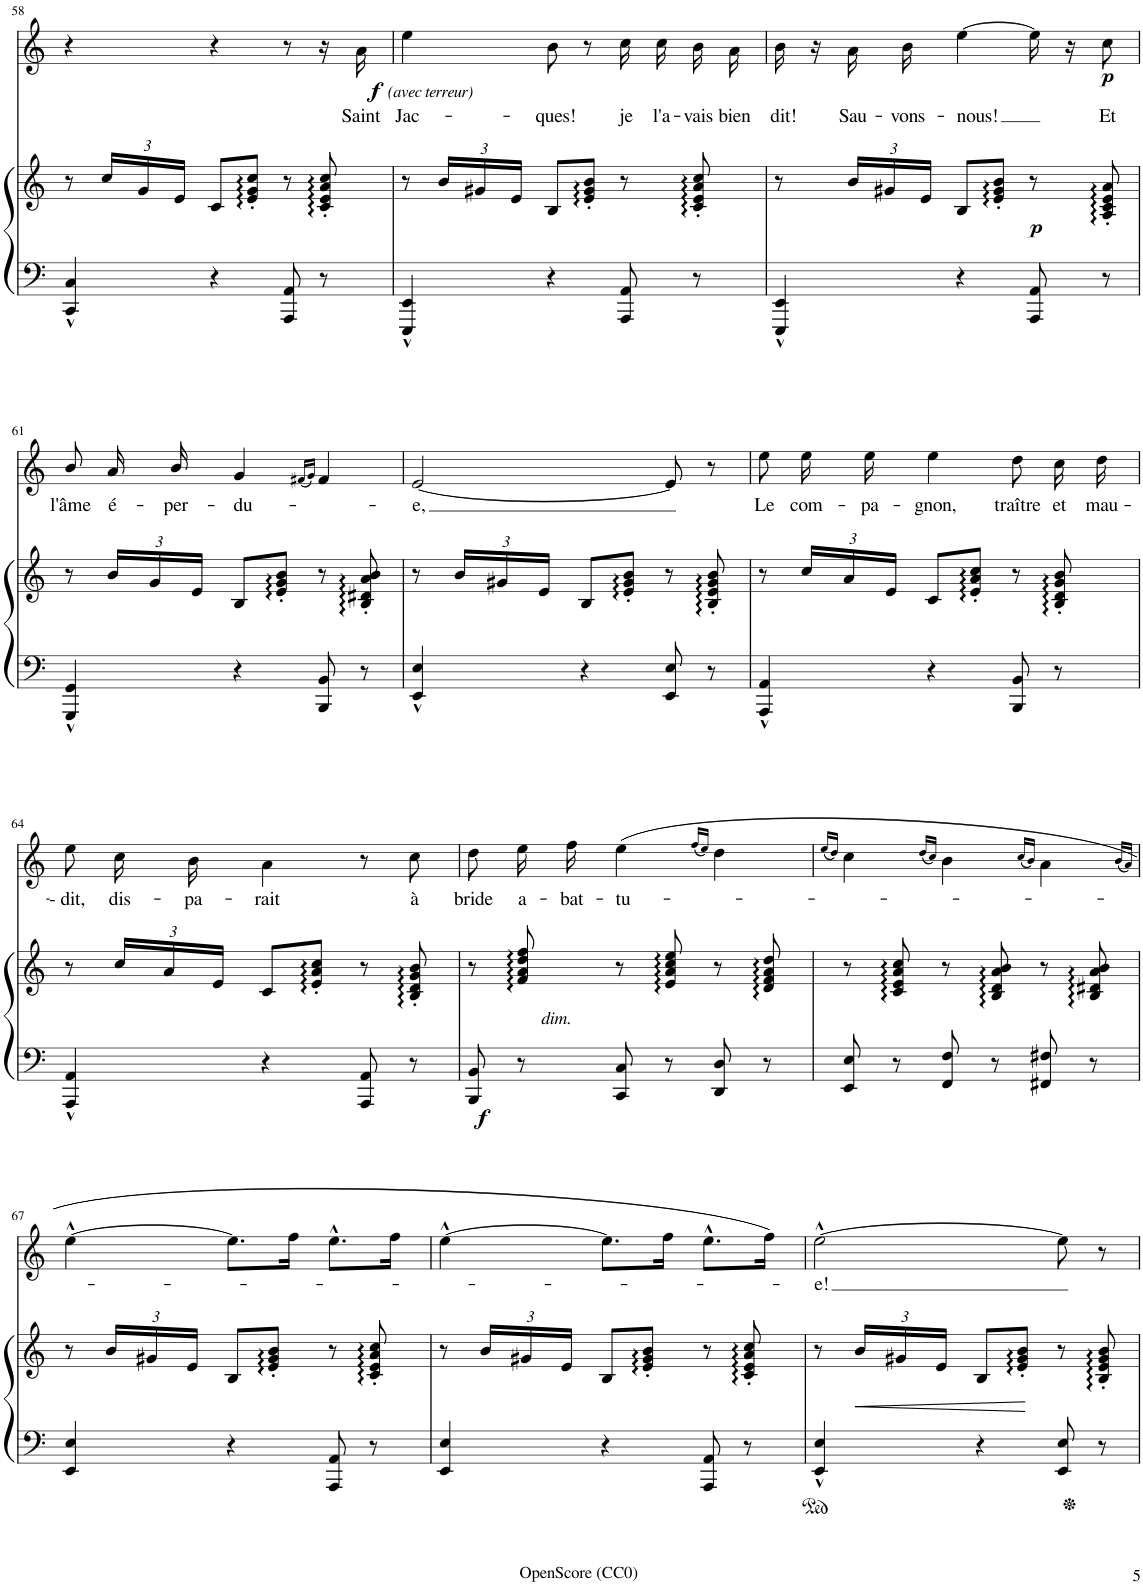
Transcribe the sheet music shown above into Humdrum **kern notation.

**kern	**kern	**dynam	**kern	**text	**dynam
*part2	*part2	*part2	*part1	*part1	*part1
*staff3	*staff2	*staff2/3	*staff1	*staff1	*staff1
*I"Piano	*	*	*I"Chant Voice	*	*
*I'Pno	*	*	*	*	*
!!LO:PB:g=z
*clefF4	*clefG2	*	*clefG2	*	*
*k[]	*k[]	*	*k[]	*	*
*M3/4	*M3/4	*	*M3/4	*	*
=58	=58	=58	=58	=58	=58
4CC/^^ 4C/^^	8r	.	4r	.	.
*	*Xbrackettup	*	*	*	*
.	24cc/LL	.	.	.	.
.	24g/	.	.	.	.
.	24e/JJ	.	.	.	.
4r	8c/L	.	4r	.	.
.	8e/' 8g/' 8cc/'J	.	.	.	.
8AAA/ 8AA/	8r	.	8r	.	.
8r	8c/' 8e/' 8a/' 8cc/'	.	16r	.	.
!	!	!	!	!LO:LY:b	!LO:DY:b
!	!	!	!	!	!LO:DY:n=1:b
.	.	.	16a\	Saint	f other-dynamics
=59	=59	=59	=59	=59	=59
!	!	!	!	!LO:LY:b	!
4EEE/^^ 4EE/^^	8r	.	4ee\	Jac-	.
.	24b/LL	.	.	.	.
.	24g#X/	.	.	.	.
.	24e/JJ	.	.	.	.
!	!	!	!	!LO:LY:b	!
4r	8B/L	.	8b\	-ques!	.
.	8e/' 8g#/' 8b/'J	.	8r	.	.
!	!	!	!	!LO:LY:b	!
8AAA/ 8AA/	8r	.	16cc\	je	.
!	!	!	!	!LO:LY:b	!
.	.	.	16cc\	l'a-	.
!	!	!	!	!LO:LY:b	!
8r	8c/' 8e/' 8a/' 8cc/'	.	16b\	-vais	.
!	!	!	!	!LO:LY:b	!
.	.	.	16a\	bien	.
=60	=60	=60	=60	=60	=60
!	!	!	!	!LO:LY:b	!
4EEE/^^ 4EE/^^	8r	.	16b\	dit!	.
.	.	.	16r	.	.
!	!	!	!	!LO:LY:b	!
.	24b/LL	.	16a\	Sau-	.
.	24g#X/	.	.	.	.
!	!	!	!	!LO:LY:b	!
.	.	.	16b\	-vons-	.
.	24e/JJ	.	.	.	.
!	!	!	!	!LO:LY:b	!
4r	8B/L	.	[4ee\	-nous!	.
.	8e/' 8g#/' 8b/'J	.	.	.	.
!	!	!LO:DY:b	!	!	!
8AAA/ 8AA/	8r	p	16ee\]	.	.
.	.	.	16r	.	.
!	!	!	!	!LO:LY:b	!LO:DY:b
8r	8A/' 8c/' 8e/' 8a/'	.	8cc\	Et	p
!!LO:LB:g=z
=61	=61	=61	=61	=61	=61
!	!	!	!	!LO:LY:b	!
4GGG/^^ 4GG/^^	8r	.	8b/	l'âme	.
!	!	!	!	!LO:LY:b	!
.	24b/LL	.	16a/	é-	.
.	24g/	.	.	.	.
!	!	!	!	!LO:LY:b	!
.	.	.	16b/	-per-	.
.	24e/JJ	.	.	.	.
!	!	!	!	!LO:LY:b	!
4r	8B/L	.	4g/	-du-	.
.	8e/' 8g/' 8b/'J	.	.	.	.
.	.	.	(16qf#X/LL	.	.
.	.	.	16qg/JJ)	.	.
8BBB/ 8BB/	8r	.	4f#/	.	.
8r	8B/' 8d#X/' 8a/' 8b/'	.	.	.	.
=62	=62	=62	=62	=62	=62
!	!	!	!	!LO:LY:b	!
4EE/^^ 4E/^^	8r	.	[2e/	-e,	.
.	24b/LL	.	.	.	.
.	24g#X/	.	.	.	.
.	24e/JJ	.	.	.	.
4r	8B/L	.	.	.	.
.	8e/' 8g#/' 8b/'J	.	.	.	.
8EE/ 8E/	8r	.	8e/]	.	.
8r	8B/' 8e/' 8g#/' 8b/'	.	8r	.	.
=63	=63	=63	=63	=63	=63
!	!	!	!	!LO:LY:b	!
4AAA/^^ 4AA/^^	8r	.	8ee\	Le	.
!	!	!	!	!LO:LY:b	!
.	24cc/LL	.	16ee\	com-	.
.	24a/	.	.	.	.
!	!	!	!	!LO:LY:b	!
.	.	.	16ee\	-pa-	.
.	24e/JJ	.	.	.	.
!	!	!	!	!LO:LY:b	!
4r	8c/L	.	4ee\	-gnon,	.
.	8e/' 8a/' 8cc/'J	.	.	.	.
!	!	!	!	!LO:LY:b	!
8BBB/ 8BB/	8r	.	8dd\	traître	.
!	!	!	!	!LO:LY:b	!
8r	8B/' 8d/' 8g/' 8b/'	.	16cc\	et	.
!	!	!	!	!LO:LY:b	!
.	.	.	16dd\	mau-	.
!!LO:LB:g=z
=64	=64	=64	=64	=64	=64
!	!	!	!	!LO:LY:b	!
4AAA/^^ 4AA/^^	8r	.	8ee\	-- dit,	.
!	!	!	!	!LO:LY:b	!
.	24cc/LL	.	16cc\	dis-	.
.	24a/	.	.	.	.
!	!	!	!	!LO:LY:b	!
.	.	.	16b\	-pa-	.
.	24e/JJ	.	.	.	.
!	!	!	!	!LO:LY:b	!
4r	8c/L	.	4a\	-rait	.
.	8e/' 8a/' 8cc/'J	.	.	.	.
8AAA/ 8AA/	8r	.	8r	.	.
!	!	!	!	!LO:LY:b	!
8r	8B/' 8d/' 8g/' 8b/'	.	8cc\	à	.
=65	=65	=65	=65	=65	=65
!	!	!LO:DY:b=2	!	!LO:LY:b	!
8BBB/ 8BB/	8r	f	8dd\	bride	.
!	!LO:TX:b:i:t=dim.	!	!	!	!
!	!	!	!	!LO:LY:b	!
8r	8f/ 8a/ 8dd/ 8ff/	.	16ee\	a-	.
!	!	!	!	!LO:LY:b	!
.	.	.	16ff\	-bat-	.
!	!	!	!	!LO:LY:b	!
8CC/ 8C/	8r	.	(4ee\	-tu-	.
8r	8e/ 8a/ 8cc/ 8ee/	.	.	.	.
.	.	.	(16qff/LL	.	.
.	.	.	16qee/JJ)	.	.
8DD/ 8D/	8r	.	4dd\	.	.
8r	8d/ 8f/ 8a/ 8dd/	.	.	.	.
=66	=66	=66	=66	=66	=66
.	.	.	(16qee/LL	.	.
.	.	.	16qdd/JJ)	.	.
8EE/ 8E/	8r	.	4cc\	.	.
8r	8c/ 8e/ 8a/ 8cc/	.	.	.	.
.	.	.	(16qdd/LL	.	.
.	.	.	16qcc/JJ)	.	.
8FF/ 8F/	8r	.	4b\	.	.
8r	8B/ 8d/ 8a/ 8b/	.	.	.	.
.	.	.	(16qcc/LL	.	.
.	.	.	16qb/JJ)	.	.
8FF#X/ 8F#X/	8r	.	4a\	.	.
8r	8B/ 8d#X/ 8a/ 8b/	.	.	.	.
.	.	.	(16qb/LL	.	.
.	.	.	16qa/JJ)	.	.
!!LO:LB:g=z
=67	=67	=67	=67	=67	=67
4EE/ 4E/	8r	.	[4ee^^\	.	.
.	24b/LL	.	.	.	.
.	24g#X/	.	.	.	.
.	24e/JJ	.	.	.	.
4r	8B/L	.	8.ee\L]	.	.
.	8e/' 8g#/' 8b/'J	.	.	.	.
.	.	.	16ff\Jk	.	.
8AAA/ 8AA/	8r	.	8.ee^^\L	.	.
8r	8c/' 8e/' 8a/' 8cc/'	.	.	.	.
.	.	.	16ff\Jk	.	.
=68	=68	=68	=68	=68	=68
4EE/ 4E/	8r	.	[4ee^^\	.	.
.	24b/LL	.	.	.	.
.	24g#X/	.	.	.	.
.	24e/JJ	.	.	.	.
4r	8B/L	.	8.ee\L]	.	.
.	8e/' 8g#/' 8b/'J	.	.	.	.
.	.	.	16ff\Jk	.	.
8AAA/ 8AA/	8r	.	8.ee^^\L	.	.
8r	8c/' 8e/' 8a/' 8cc/'	.	.	.	.
.	.	.	16ff\Jk)	.	.
=69	=69	=69	=69	=69	=69
!	!	!	!	!LO:LY:b	!
4EE/^^ 4E/^^	8r	.	[2ee^^\	-e!	.
!	!	!LO:HP:b	!	!	!
.	24b/LL	<	.	.	.
.	24g#X/	.	.	.	.
.	24e/JJ	.	.	.	.
4r	8B/L	.	.	.	.
.	8e/' 8g#/' 8b/'J	[	.	.	.
8EE/ 8E/	8r	.	8ee\]	.	.
8r	8B/' 8e/' 8g#/' 8b/'	.	8r	.	.
=	=	=	=	=	=
*-	*-	*-	*-	*-	*-
